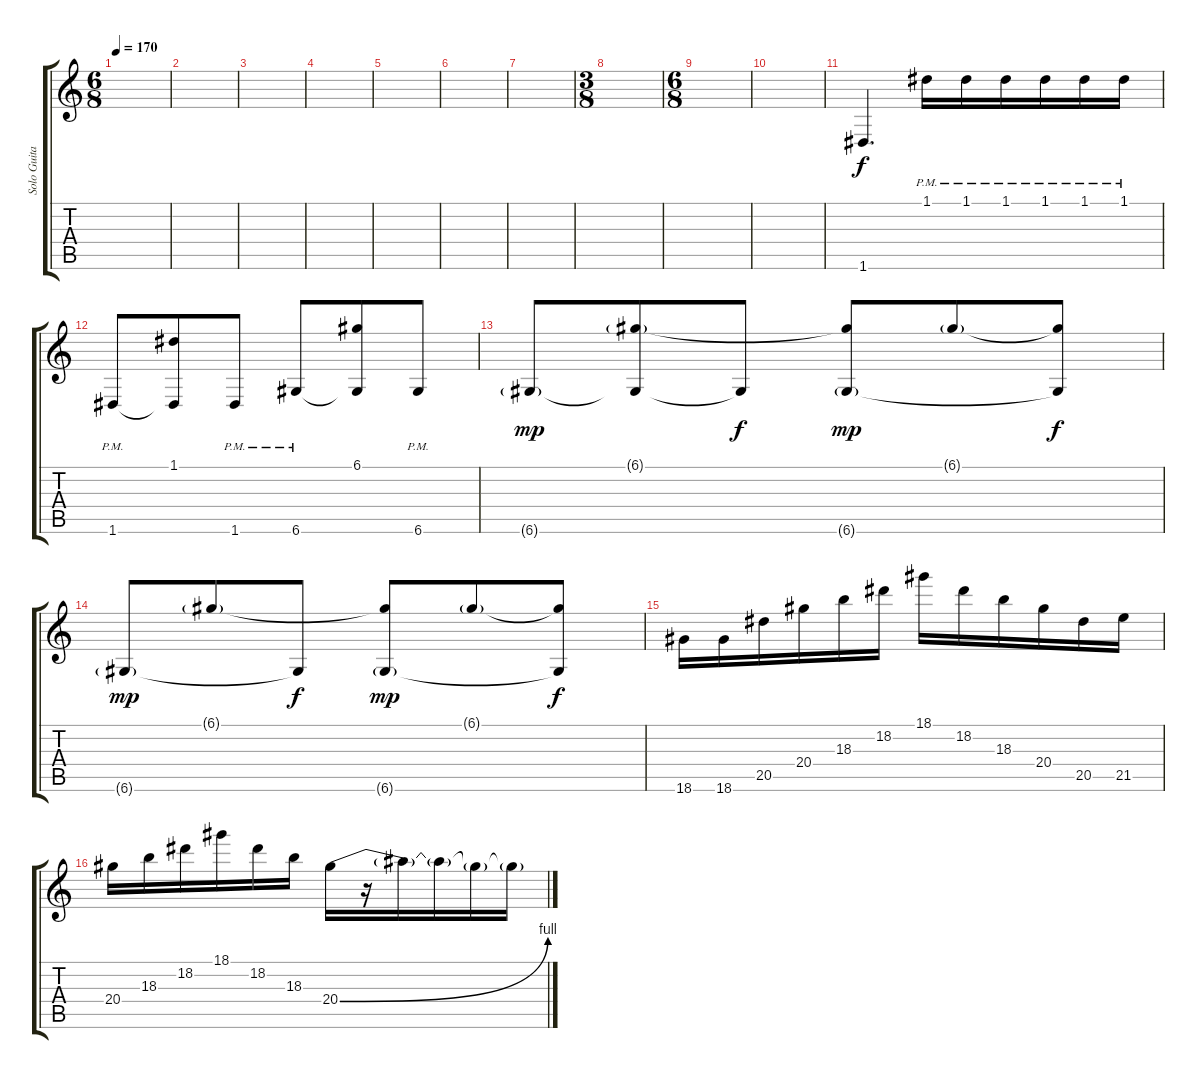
\track ("Solo Guitar" "Solo Guita") {instrument overdrivenguitar}
\staff {score tabs}
\tuning (D4 A3 F3 C3 G2 D2) {hide}
\ts (6 8)
\tempo 170
\clef g2
\ks c
|
|
|
|
|
|
|
\ts (3 8)
|
\ts (6 8)
|
|
1.6.4{d} 1.1{pm}.16 1.1{pm}.16 1.1{pm}.16 1.1{pm}.16 1.1{pm}.16 1.1{pm}.16 |
1.6{pm}.8 (1.1 1.6{t}).8 1.6{pm}.8 6.6{pm}.8 (6.1 6.6{t}).8 6.6{pm}.8 |
6.6{g}.8{dy mp volume 0} (6.1{g} 6.6{t}).8 6.6{t}.8{dy f} (6.1{t} 6.6{g}).8{dy mp} 6.1{g}.8 (6.1{t} 6.6{t}).8{dy f} |
6.6{g}.8{dy mp} 6.1{g}.8 6.6{t}.8{dy f} (6.1{t} 6.6{g}).8{dy mp} 6.1{g}.8 (6.1{t} 6.6{t}).8{dy f} |
18.6.16{volume 16} 18.6.16 20.5.16 20.4.16 18.3.16 18.2.16 18.1.16 18.2.16 18.3.16 20.4.16 20.5.16 21.5.16 |
20.4.16 18.3.16 18.2.16 18.1.16 18.2.16 18.3.16 20.4{be (bend 0 0 60 4)}.16 r.16 20.4{t}.16 20.4{t}.16 20.4{t}.16 20.4{t}.16
